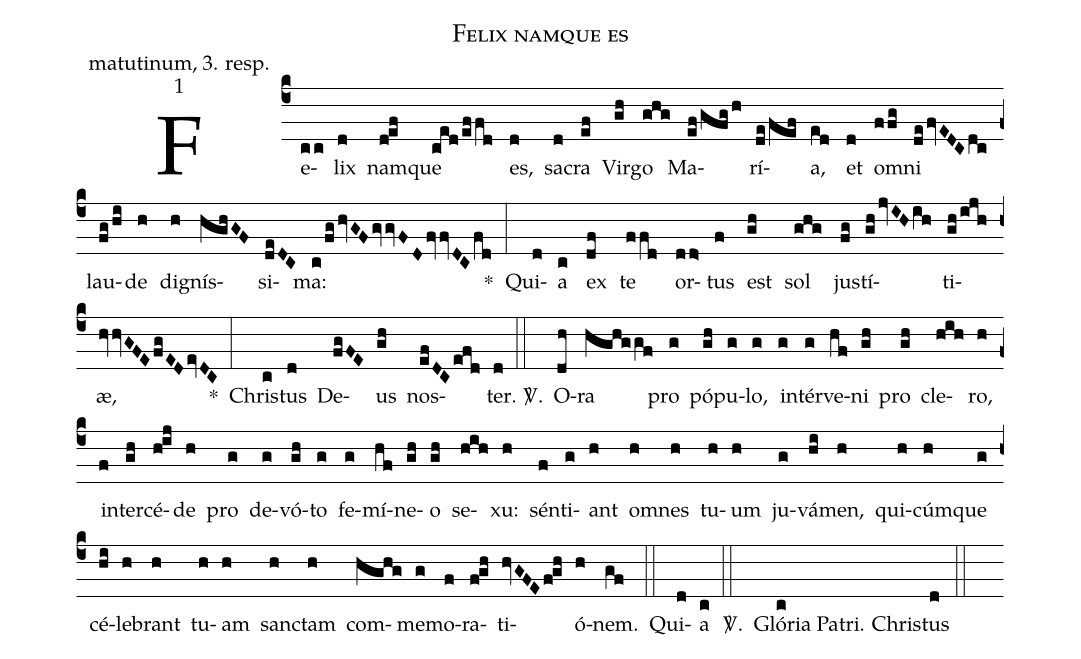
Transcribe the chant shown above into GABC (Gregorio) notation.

name: Felix namque es;
office-part: matutinum, 3. resp.;
mode: 1;
%%
(c4)
Fe(cc)lix(d) nam(d!ef)que(ced/ef/fd) es,(d)
sac(d)ra(ef) Vir(gh)go(ghg) Ma(ef/gfgh)rí(de/fef)a,(ed)
et(d) om(f/fg)ni(defvEDCdc) lau(fg/hi)de(h) dig(h)nís(hghGF)si(deDC)ma:(c/fg/hvGFgvgvFDfvfvDC/fd) *(:)
Qui(d)a(c) ex(df) te(ffd) or(dd>)tus(f) est(gh) sol(ghg) jus(fg)tí(gh/jvIHih)ti(gh/ijh)æ,(hvhvGFE/fgED/evDC) *(:)
Chris(c)tus(d) De(fgFE)us(gh) nos(efDC/efd)ter.(d) (::)

<sp>V/</sp>.() O(dh)ra(hghg/gf) pro(g) pó(gh)pu(g)lo,(g)
in(g)tér(g)ve(hf)ni(gh) pro(gh) cle(hih)ro,(h)
in(f)ter(gh)cé(h!ij)de(h) pro(g) de(g)vó(gh)to(g) fe(g)mí(hf)ne(gh)o(gh) se(hih)xu:(h)
sén(f)ti(g)ant(h) om(h)nes(h) tu(h)um(h) ju(g)vá(hi)men,(h) % v manuskriptu: levamen
qui(h)cúm(h)que(g) cé(hi)le(h)brant(h) tu(h)am(h) sanc(h)tam(h)
% v manuskriptu:
% na(hghg)ti(gf)vi(f!gh)tá(hvGFE/f!gh)tem(gf)
com(hghg)me(g)mo(f)ra(f!gh)ti(hvGFE/f!gh)ó(h)nem.(gf) (::)

Qui(d)a(c) (::)

<sp>V/</sp>.() Glória Patri.

Chris(c)tus(d) (::)
